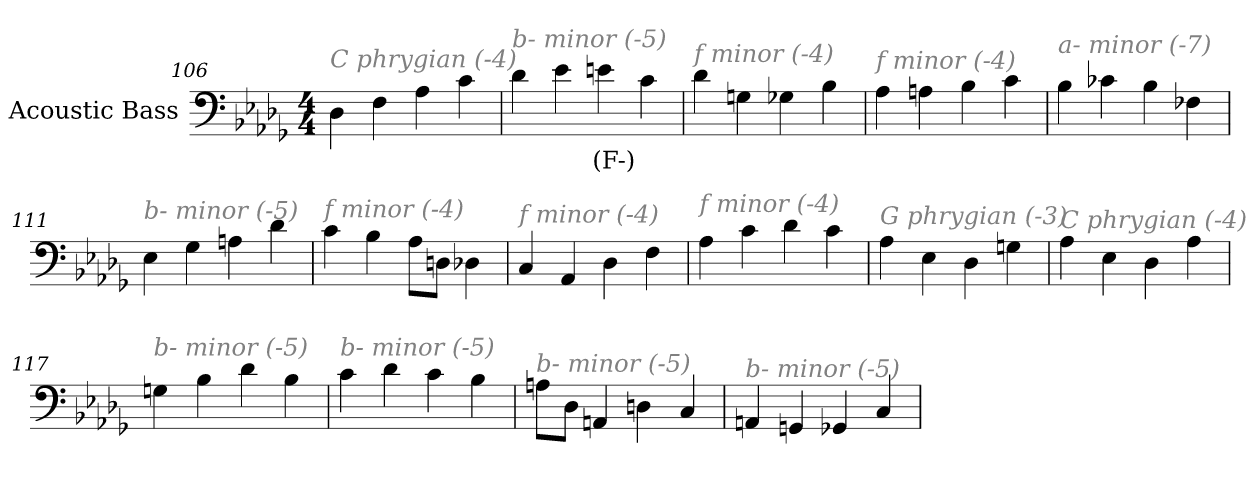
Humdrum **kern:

**kern	**text
*part1	*part1
*staff1	*staff1
*I"Acoustic Bass	*
*clefF4	*
*ITrd7c12	*
*k[b-e-a-d-g-]	*
*D-:	*
*M4/4	*
=106	=106
!LO:TX:i:color=#808080:t=C phrygian (-4)	!
4DD-	.
4FF	.
4AA-	.
4C	.
=107	=107
!LO:TX:i:color=#808080:t=b- minor (-5)	!
4D-	.
4E-	.
4Eni	(F-)
4C	.
=108	=108
!LO:TX:i:color=#808080:t=f minor (-4)	!
4D-	.
4GGn	.
4GG-X	.
4BB-	.
=109	=109
!LO:TX:i:color=#808080:t=f minor (-4)	!
4AA-	.
4AAn	.
4BB-	.
4C	.
=110	=110
!LO:TX:i:color=#808080:t=a- minor (-7)	!
4BB-	.
4C-X	.
4BB-	.
4FF-X	.
=111	=111
!LO:TX:i:color=#808080:t=b- minor (-5)	!
4EE-	.
4GG-	.
4AAn	.
4D-	.
=112	=112
!LO:TX:i:color=#808080:t=f minor (-4)	!
4C	.
4BB-	.
8AA-L	.
8DDnJ	.
4DD-X	.
=113	=113
!LO:TX:i:color=#808080:t=f minor (-4)	!
4CC	.
4AAA-	.
4DD-	.
4FF	.
=114	=114
!LO:TX:i:color=#808080:t=f minor (-4)	!
4AA-	.
4C	.
4D-	.
4C	.
=115	=115
!LO:TX:i:color=#808080:t=G phrygian (-3)	!
4AA-	.
4EE-	.
4DD-	.
4GGn	.
=116	=116
!LO:TX:i:color=#808080:t=C phrygian (-4)	!
4AA-	.
4EE-	.
4DD-	.
4AA-	.
=117	=117
!LO:TX:i:color=#808080:t=b- minor (-5)	!
4GGn	.
4BB-	.
4D-	.
4BB-	.
=118	=118
!LO:TX:i:color=#808080:t=b- minor (-5)	!
4C	.
4D-	.
4C	.
4BB-	.
=119	=119
!LO:TX:i:color=#808080:t=b- minor (-5)	!
8AAnL	.
8DD-J	.
4AAAn	.
4DDn	.
4CC	.
=120	=120
!LO:TX:i:color=#808080:t=b- minor (-5)	!
4AAAn	.
4GGGn	.
4GGG-X	.
4CC	.
=	=
*-	*-
